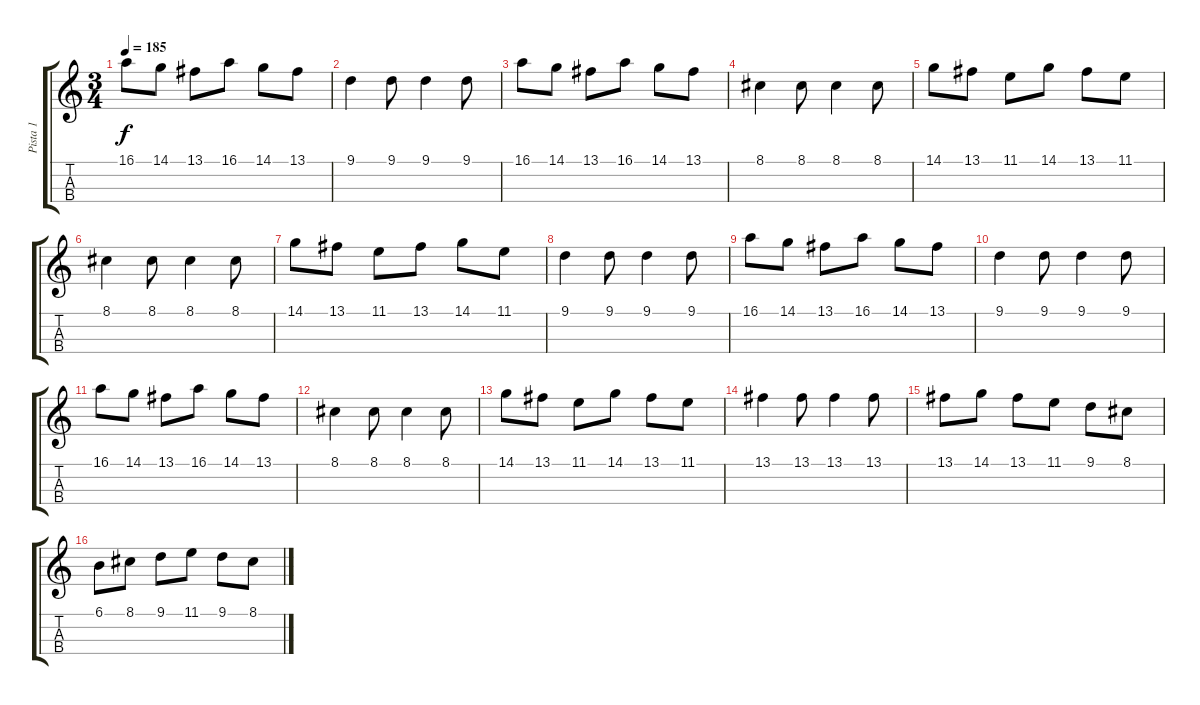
\track ("Pista 1" "Pista 1") {instrument violin}
\staff {score tabs}
\tuning (F4 C4 G3 D3) {hide}
\ts (3 4)
\tempo 185
\clef g2
\ks c
16.1.8{dy f} 14.1.8 13.1.8 16.1.8 14.1.8 13.1.8 |
9.1.4 9.1.8 9.1.4 9.1.8 |
16.1.8 14.1.8 13.1.8 16.1.8 14.1.8 13.1.8 |
8.1.4 8.1.8 8.1.4 8.1.8 |
14.1.8 13.1.8 11.1.8 14.1.8 13.1.8 11.1.8 |
8.1.4 8.1.8 8.1.4 8.1.8 |
14.1.8 13.1.8 11.1.8 13.1.8 14.1.8 11.1.8 |
9.1.4{volume 16} 9.1.8 9.1.4 9.1.8 |
16.1.8 14.1.8 13.1.8 16.1.8 14.1.8 13.1.8 |
9.1.4 9.1.8 9.1.4 9.1.8 |
16.1.8 14.1.8 13.1.8 16.1.8 14.1.8 13.1.8 |
8.1.4 8.1.8 8.1.4 8.1.8 |
14.1.8 13.1.8 11.1.8 14.1.8 13.1.8 11.1.8 |
13.1.4 13.1.8 13.1.4 13.1.8 |
13.1.8 14.1.8 13.1.8 11.1.8 9.1.8 8.1.8 |
6.1.8 8.1.8 9.1.8 11.1.8 9.1.8 8.1.8
